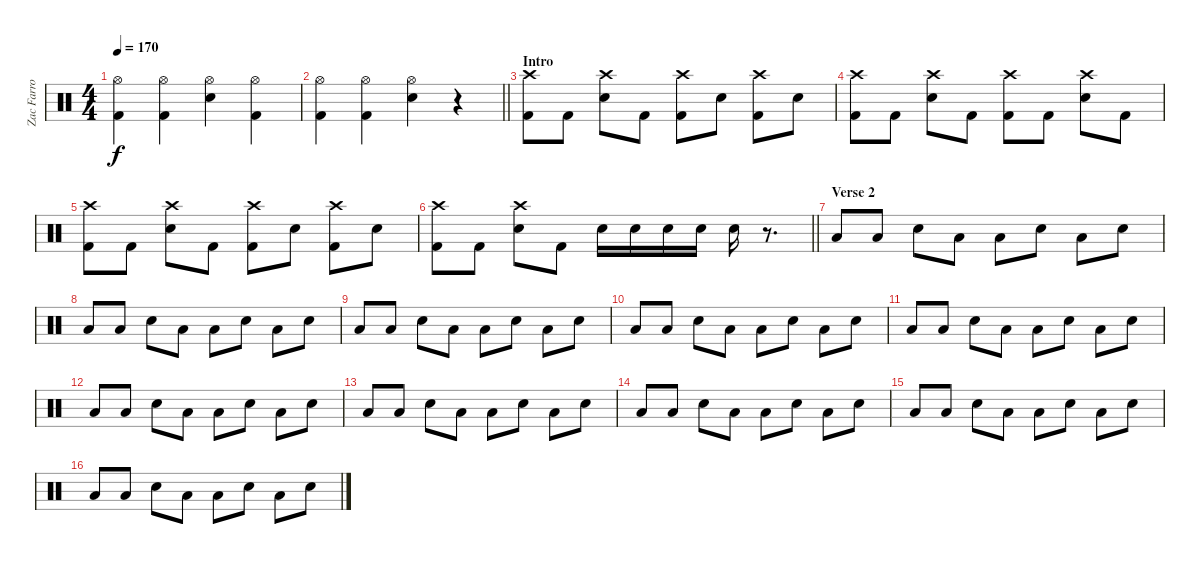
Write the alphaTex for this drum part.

\track ("Zac Farro (Percussion)" "Zac Farro ") {instrument percussion}
\staff {score}
\articulation defaults
\ts (4 4)
\tempo 170
\clef neutral
\ks c
("Hi-Hat (open)" "Kick (hit) 2").4{dy f} ("Hi-Hat (open)" "Kick (hit) 2").4 ("Hi-Hat (open)" "Electric Snare (hit)").4 ("Hi-Hat (open)" "Kick (hit) 2").4 |
\barLineRight lightlight
("Hi-Hat (open)" "Kick (hit) 2").4 ("Hi-Hat (open)" "Kick (hit) 2").4 ("Hi-Hat (open)" "Electric Snare (hit)").4 r.4 |
\section ("" "Intro")
("Crash high (hit)" "Kick (hit) 2").8 "Kick (hit) 2".8 ("Crash high (hit)" "Electric Snare (hit)").8 "Kick (hit) 2".8 ("Crash high (hit)" "Kick (hit) 2").8 "Electric Snare (hit)".8 ("Crash high (hit)" "Kick (hit) 2").8 "Electric Snare (hit)".8 |
("Crash high (hit)" "Kick (hit) 2").8 "Kick (hit) 2".8 ("Crash high (hit)" "Electric Snare (hit)").8 "Kick (hit) 2".8 ("Crash high (hit)" "Kick (hit) 2").8 "Kick (hit) 2".8 ("Crash high (hit)" "Electric Snare (hit)").8 "Kick (hit) 2".8 |
("Crash high (hit)" "Kick (hit) 2").8 "Kick (hit) 2".8 ("Crash high (hit)" "Electric Snare (hit)").8 "Kick (hit) 2".8 ("Crash high (hit)" "Kick (hit) 2").8 "Electric Snare (hit)".8 ("Crash high (hit)" "Kick (hit) 2").8 "Electric Snare (hit)".8 |
\barLineRight lightlight
("Crash high (hit)" "Kick (hit) 2").8 "Kick (hit) 2".8 ("Crash high (hit)" "Electric Snare (hit)").8 "Kick (hit) 2".8 "Electric Snare (hit)".16 "Electric Snare (hit)".16 "Electric Snare (hit)".16 "Electric Snare (hit)".16 "Electric Snare (hit)".16 r.8{d} |
\section ("" "Verse 2")
"Low Floor Tom (hit)".8 "Low Floor Tom (hit)".8 "Electric Snare (hit)".8 "Low Floor Tom (hit)".8 "Low Floor Tom (hit)".8 "Electric Snare (hit)".8 "Low Floor Tom (hit)".8 "Electric Snare (hit)".8 |
"Low Floor Tom (hit)".8 "Low Floor Tom (hit)".8 "Electric Snare (hit)".8 "Low Floor Tom (hit)".8 "Low Floor Tom (hit)".8 "Electric Snare (hit)".8 "Low Floor Tom (hit)".8 "Electric Snare (hit)".8 |
"Low Floor Tom (hit)".8 "Low Floor Tom (hit)".8 "Electric Snare (hit)".8 "Low Floor Tom (hit)".8 "Low Floor Tom (hit)".8 "Electric Snare (hit)".8 "Low Floor Tom (hit)".8 "Electric Snare (hit)".8 |
"Low Floor Tom (hit)".8 "Low Floor Tom (hit)".8 "Electric Snare (hit)".8 "Low Floor Tom (hit)".8 "Low Floor Tom (hit)".8 "Electric Snare (hit)".8 "Low Floor Tom (hit)".8 "Electric Snare (hit)".8 |
"Low Floor Tom (hit)".8 "Low Floor Tom (hit)".8 "Electric Snare (hit)".8 "Low Floor Tom (hit)".8 "Low Floor Tom (hit)".8 "Electric Snare (hit)".8 "Low Floor Tom (hit)".8 "Electric Snare (hit)".8 |
"Low Floor Tom (hit)".8 "Low Floor Tom (hit)".8 "Electric Snare (hit)".8 "Low Floor Tom (hit)".8 "Low Floor Tom (hit)".8 "Electric Snare (hit)".8 "Low Floor Tom (hit)".8 "Electric Snare (hit)".8 |
"Low Floor Tom (hit)".8 "Low Floor Tom (hit)".8 "Electric Snare (hit)".8 "Low Floor Tom (hit)".8 "Low Floor Tom (hit)".8 "Electric Snare (hit)".8 "Low Floor Tom (hit)".8 "Electric Snare (hit)".8 |
"Low Floor Tom (hit)".8 "Low Floor Tom (hit)".8 "Electric Snare (hit)".8 "Low Floor Tom (hit)".8 "Low Floor Tom (hit)".8 "Electric Snare (hit)".8 "Low Floor Tom (hit)".8 "Electric Snare (hit)".8 |
"Low Floor Tom (hit)".8 "Low Floor Tom (hit)".8 "Electric Snare (hit)".8 "Low Floor Tom (hit)".8 "Low Floor Tom (hit)".8 "Electric Snare (hit)".8 "Low Floor Tom (hit)".8 "Electric Snare (hit)".8 |
"Low Floor Tom (hit)".8 "Low Floor Tom (hit)".8 "Electric Snare (hit)".8 "Low Floor Tom (hit)".8 "Low Floor Tom (hit)".8 "Electric Snare (hit)".8 "Low Floor Tom (hit)".8 "Electric Snare (hit)".8
